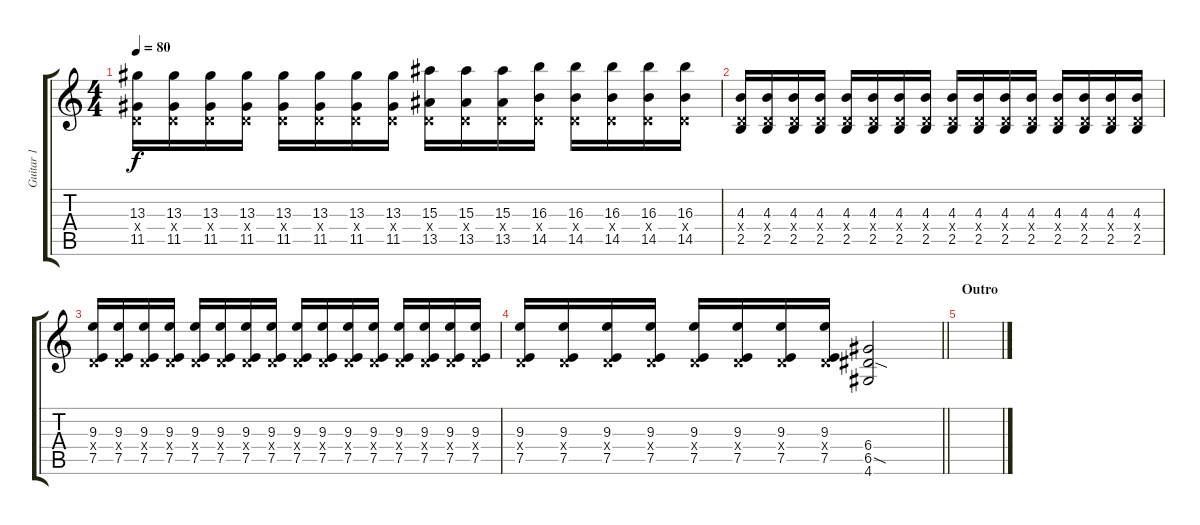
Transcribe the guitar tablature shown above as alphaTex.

\track ("Guitar 1" "Guitar 1") {instrument electricguitarclean}
\staff {score tabs}
\tuning (E4 B3 G3 D3 A2 E2) {hide}
\ts (4 4)
\tempo 80
\clef g2
\ks c
(13.3 0.4{x} 11.5).16{dy f} (13.3 0.4{x} 11.5).16 (13.3 0.4{x} 11.5).16 (13.3 0.4{x} 11.5).16 (13.3 0.4{x} 11.5).16 (13.3 0.4{x} 11.5).16 (13.3 0.4{x} 11.5).16 (13.3 0.4{x} 11.5).16 (15.3 0.4{x} 13.5).16 (15.3 0.4{x} 13.5).16 (15.3 0.4{x} 13.5).16 (16.3 0.4{x} 14.5).16 (16.3 0.4{x} 14.5).16 (16.3 0.4{x} 14.5).16 (16.3 0.4{x} 14.5).16 (16.3 0.4{x} 14.5).16 |
(4.3 0.4{x} 2.5).16 (4.3 0.4{x} 2.5).16 (4.3 0.4{x} 2.5).16 (4.3 0.4{x} 2.5).16 (4.3 0.4{x} 2.5).16 (4.3 0.4{x} 2.5).16 (4.3 0.4{x} 2.5).16 (4.3 0.4{x} 2.5).16 (4.3 0.4{x} 2.5).16 (4.3 0.4{x} 2.5).16 (4.3 0.4{x} 2.5).16 (4.3 0.4{x} 2.5).16 (4.3 0.4{x} 2.5).16 (4.3 0.4{x} 2.5).16 (4.3 0.4{x} 2.5).16 (4.3 0.4{x} 2.5).16 |
(9.3 0.4{x} 7.5).16 (9.3 0.4{x} 7.5).16 (9.3 0.4{x} 7.5).16 (9.3 0.4{x} 7.5).16 (9.3 0.4{x} 7.5).16 (9.3 0.4{x} 7.5).16 (9.3 0.4{x} 7.5).16 (9.3 0.4{x} 7.5).16 (9.3 0.4{x} 7.5).16 (9.3 0.4{x} 7.5).16 (9.3 0.4{x} 7.5).16 (9.3 0.4{x} 7.5).16 (9.3 0.4{x} 7.5).16 (9.3 0.4{x} 7.5).16 (9.3 0.4{x} 7.5).16 (9.3 0.4{x} 7.5).16 |
\barLineRight lightlight
(9.3 0.4{x} 7.5).16 (9.3 0.4{x} 7.5).16 (9.3 0.4{x} 7.5).16 (9.3 0.4{x} 7.5).16 (9.3 0.4{x} 7.5).16 (9.3 0.4{x} 7.5).16 (9.3 0.4{x} 7.5).16 (9.3 0.4{x} 7.5).16 (6.4 6.5{sod} 4.6).2 |
\section ("" "Outro")
